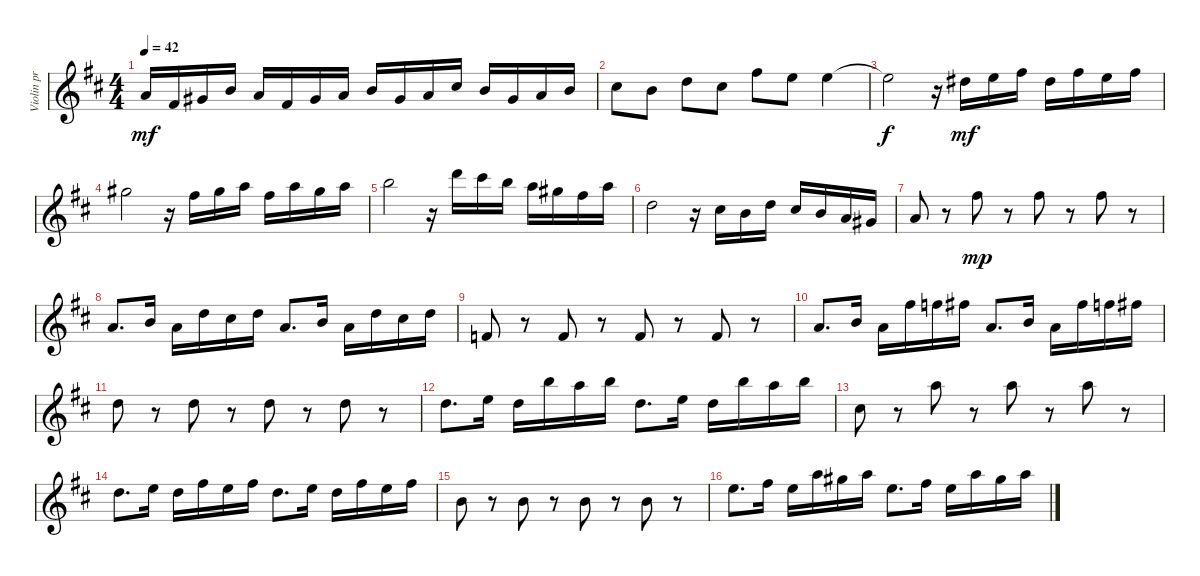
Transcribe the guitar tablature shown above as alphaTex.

\track ("Violin pr" "Violin pr") {mute instrument violin}
\staff {score}
\tuning (E4 B3 G3 D3 A2 E2) {hide}
\ts (4 4)
\tempo 42
\clef g2
\ks d
5.1.16{dy mf} 2.1.16 4.1.16 7.1.16 5.1.16 7.2.16 4.1.16 5.1.16 7.1.16 4.1.16 5.1.16 9.1.16 7.1.16 9.2.16 10.2.16 7.1.16 |
9.1.8 7.1.8 10.1.8 9.1.8 14.1.8 12.1.8 12.1.4 |
12.1{t}.2{dy f} r.16 11.1.16{dy mf} 12.1.16 14.1.16 11.1.16 14.1.16 12.1.16 14.1.16 |
16.1.2 r.16 14.1.16 16.1.16 17.1.16 14.1.16 17.1.16 16.1.16 17.1.16 |
19.1.2 r.16 22.1.16 21.1.16 19.1.16 17.1.16 16.1.16 14.1.16 17.1.16 |
15.2.2 r.16 14.2.16 12.2.16 10.1.16 9.1.16 7.1.16 5.1.16 4.1.16 |
5.1.8 r.8 14.1.8{dy mp} r.8 14.1.8 r.8 14.1.8 r.8 |
14.3.8{d} 12.2.16 14.3.16 15.2.16 14.2.16 15.2.16 14.3.8{d} 12.2.16 14.3.16 15.2.16 14.2.16 15.2.16 |
15.4.8 r.8 15.4.8 r.8 15.4.8 r.8 15.4.8 r.8 |
14.3.8{d} 12.2.16 14.3.16 14.1.16 13.1.16 14.1.16 14.3.8{d} 12.2.16 14.3.16 14.1.16 13.1.16 14.1.16 |
15.2.8 r.8 15.2.8 r.8 15.2.8 r.8 15.2.8 r.8 |
15.2.8{d} 12.1.16 10.1.16 19.1.16 17.1.16 19.1.16 19.3.8{d} 17.2.16 19.3.16 19.1.16 17.1.16 19.1.16 |
18.3.8 r.8 17.1.8 r.8 17.1.8 r.8 17.1.8 r.8 |
15.2.8{d} 17.2.16 15.2.16 14.1.16 12.1.16 14.1.16 15.2.8{d} 12.1.16 10.1.16 14.1.16 12.1.16 14.1.16 |
12.2.8 r.8 12.2.8 r.8 12.2.8 r.8 12.2.8 r.8 |
12.1.8{d} 14.1.16 12.1.16 17.1.16 16.1.16 17.1.16 17.2.8{d} 14.1.16 12.1.16 17.1.16 16.1.16 17.1.16
